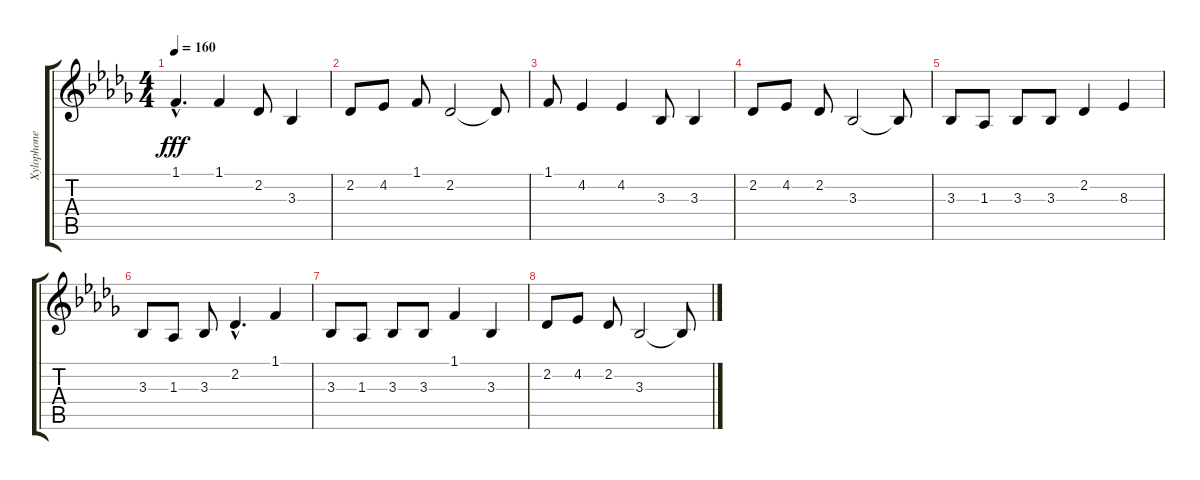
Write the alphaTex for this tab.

\track ("Xylophone" "Xylophone") {instrument glockenspiel}
\staff {score tabs}
\tuning (E4 B3 G3 D3 A2 E2) {hide}
\ts (4 4)
\tempo 160
\clef g2
\ks db
1.1{hac}.4{d dy fff instrument glockenspiel} 1.1.4 2.2.8 3.3.4 |
2.2.8 4.2.8 1.1.8 2.2.2 2.2{t}.8 |
1.1.8 4.2.4 4.2.4 3.3.8 3.3.4 |
2.2.8 4.2.8 2.2.8 3.3.2 3.3{t}.8 |
3.3.8 1.3.8 3.3.8 3.3.8 2.2.4 8.3.4 |
3.3.8 1.3.8 3.3.8 2.2{hac}.4{d} 1.1.4 |
3.3.8 1.3.8 3.3.8 3.3.8 1.1.4 3.3.4 |
2.2.8 4.2.8 2.2.8 3.3.2 3.3{t}.8
